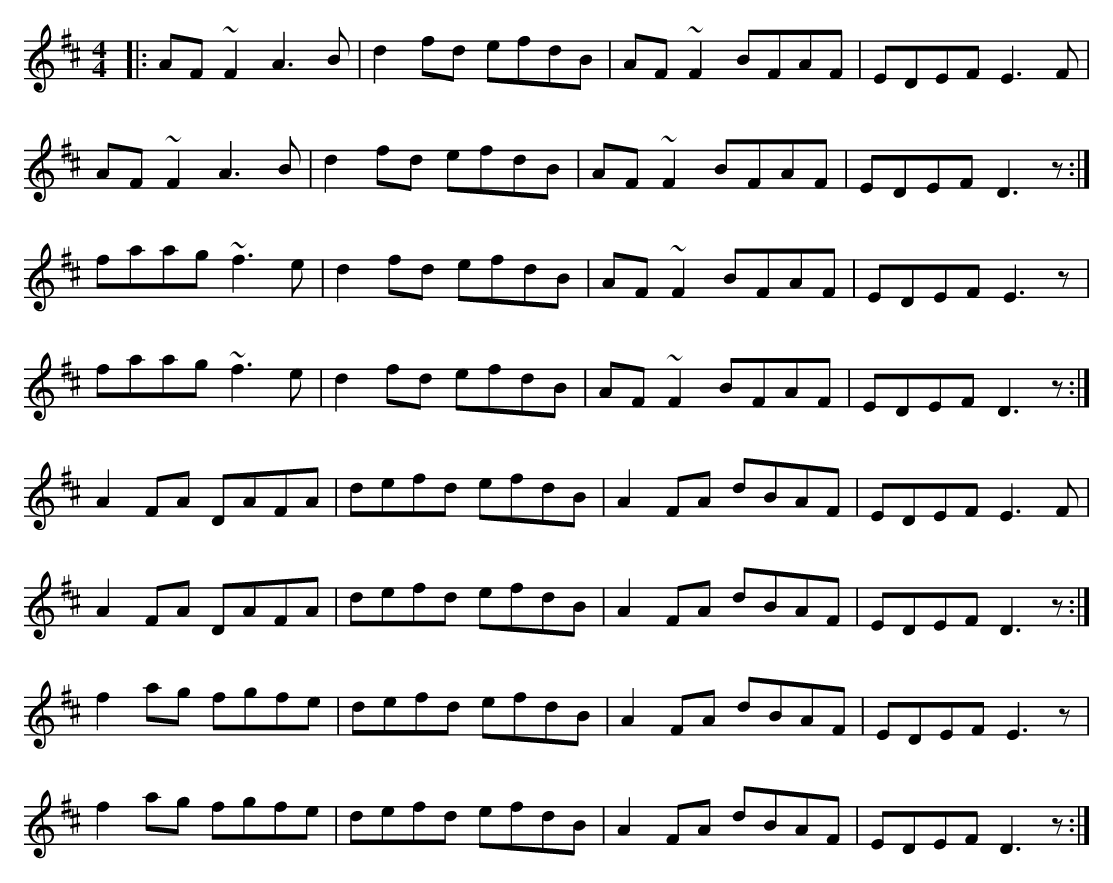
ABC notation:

X:1
M:4/4
K:D
|:AF~F2 A3B|d2fd efdB|AF~F2 BFAF|EDEF E3F|
AF~F2 A3B|d2fd efdB|AF~F2 BFAF|EDEF D3z:|
faag ~f3e|d2fd efdB|AF~F2 BFAF|EDEF E3z|
faag ~f3e|d2fd efdB|AF~F2 BFAF|EDEF D3z:|
A2FA DAFA|defd efdB|A2FA dBAF|EDEF E3F|
A2FA DAFA|defd efdB|A2FA dBAF|EDEF D3z:|
f2ag fgfe|defd efdB|A2FA dBAF|EDEF E3z|
f2ag fgfe|defd efdB|A2FA dBAF|EDEF D3z:|
